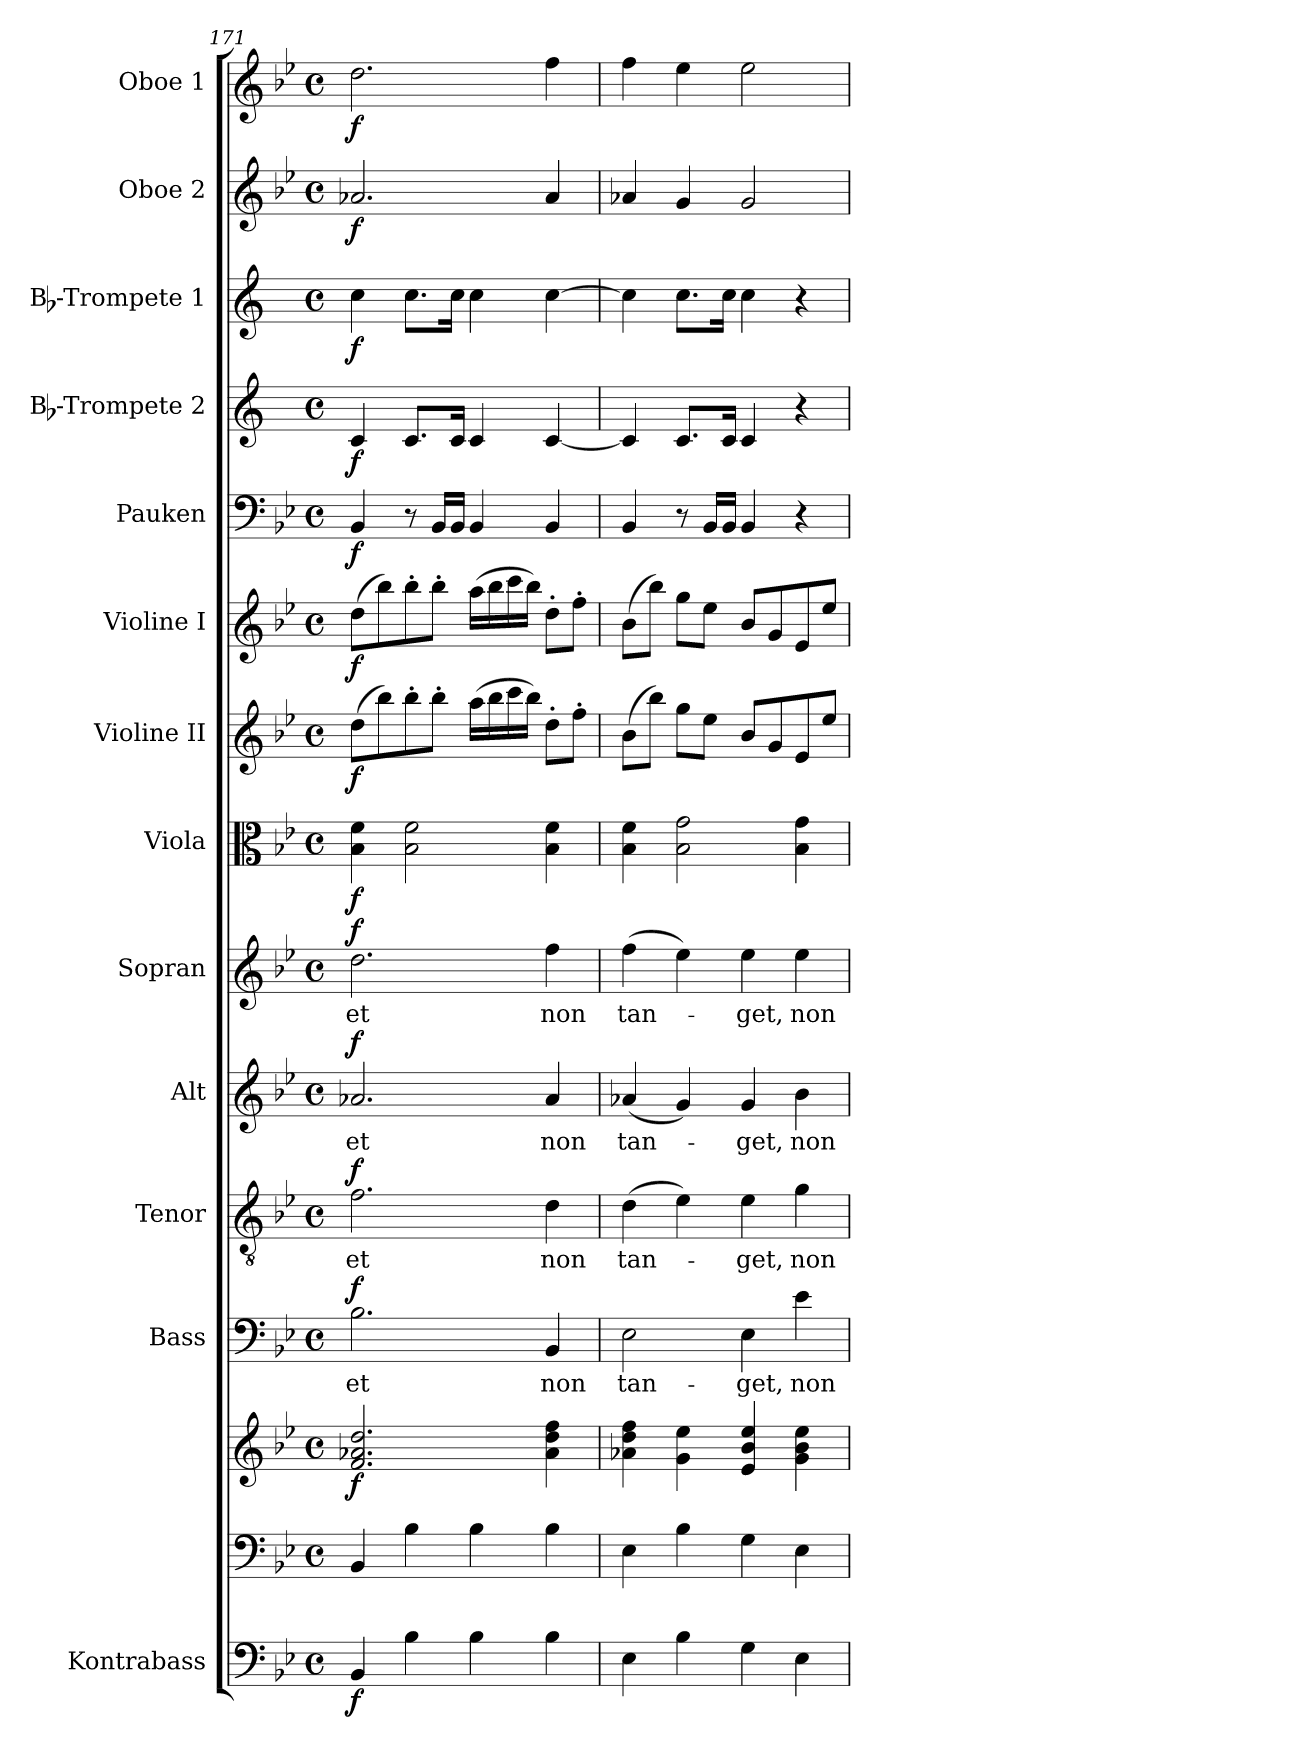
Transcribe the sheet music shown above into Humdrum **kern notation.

**kern	**dynam	**kern	**kern	**dynam	**kern	**text	**dynam	**kern	**text	**dynam	**kern	**text	**dynam	**kern	**text	**dynam	**kern	**dynam	**kern	**dynam	**kern	**dynam	**kern	**dynam	**kern	**dynam	**kern	**dynam	**kern	**dynam	**kern	**dynam
*part14	*part14	*part13	*part13	*part13	*part12	*part12	*part12	*part11	*part11	*part11	*part10	*part10	*part10	*part9	*part9	*part9	*part8	*part8	*part7	*part7	*part6	*part6	*part5	*part5	*part4	*part4	*part3	*part3	*part2	*part2	*part1	*part1
*staff15	*staff15	*staff14	*staff13	*staff13/14	*staff12	*staff12	*staff12	*staff11	*staff11	*staff11	*staff10	*staff10	*staff10	*staff9	*staff9	*staff9	*staff8	*staff8	*staff7	*staff7	*staff6	*staff6	*staff5	*staff5	*staff4	*staff4	*staff3	*staff3	*staff2	*staff2	*staff1	*staff1
*I"Kontrabass	*	*	*	*	*I"Bass	*	*	*I"Tenor	*	*	*I"Alt	*	*	*I"Sopran	*	*	*I"Viola	*	*I"Violine II	*	*I"Violine I	*	*I"Pauken	*	*I"Bb-Trompete 2	*	*I"Bb-Trompete 1	*	*I"Oboe 2	*	*I"Oboe 1	*
*I'Kb.	*	*	*	*	*I'B.	*	*	*I'T.	*	*	*I'A.	*	*	*I'S.	*	*	*I'Vla.	*	*I'Vl. II	*	*I'Vl. I	*	*I'Pk.	*	*I'Bb Trp. 2	*	*I'Bb Trp. 1	*	*I'Ob. 2	*	*I'Ob. 1	*
*clefF4	*	*clefF4	*clefG2	*	*clefF4	*	*	*clefGv2	*	*	*clefG2	*	*	*clefG2	*	*	*clefC3	*	*clefG2	*	*clefG2	*	*clefF4	*	*clefG2	*	*clefG2	*	*clefG2	*	*clefG2	*
*ITrd7c12	*	*	*	*	*	*	*	*	*	*	*	*	*	*	*	*	*	*	*	*	*	*	*	*	*ITrd1c2	*	*ITrd1c2	*	*	*	*	*
*k[b-e-]	*	*k[b-e-]	*k[b-e-]	*	*k[b-e-]	*	*	*k[b-e-]	*	*	*k[b-e-]	*	*	*k[b-e-]	*	*	*k[b-e-]	*	*k[b-e-]	*	*k[b-e-]	*	*k[b-e-]	*	*k[b-e-]	*	*k[b-e-]	*	*k[b-e-]	*	*k[b-e-]	*
*B-:	*	*B-:	*B-:	*	*B-:	*	*	*B-:	*	*	*B-:	*	*	*B-:	*	*	*B-:	*	*B-:	*	*B-:	*	*B-:	*	*B-:	*	*B-:	*	*B-:	*	*B-:	*
*M4/4	*	*M4/4	*M4/4	*	*M4/4	*	*	*M4/4	*	*	*M4/4	*	*	*M4/4	*	*	*M4/4	*	*M4/4	*	*M4/4	*	*M4/4	*	*M4/4	*	*M4/4	*	*M4/4	*	*M4/4	*
*met(c)	*	*met(c)	*met(c)	*	*met(c)	*	*	*met(c)	*	*	*met(c)	*	*	*met(c)	*	*	*met(c)	*	*met(c)	*	*met(c)	*	*met(c)	*	*met(c)	*	*met(c)	*	*met(c)	*	*met(c)	*
=171	=171	=171	=171	=171	=171	=171	=171	=171	=171	=171	=171	=171	=171	=171	=171	=171	=171	=171	=171	=171	=171	=171	=171	=171	=171	=171	=171	=171	=171	=171	=171	=171
!	!LO:DY:b	!	!	!LO:DY:b	!	!LO:LY:b	!LO:DY:a	!	!LO:LY:b	!LO:DY:a	!	!LO:LY:b	!LO:DY:a	!	!LO:LY:b	!LO:DY:a	!	!LO:DY:b	!	!LO:DY:b	!	!LO:DY:b	!	!LO:DY:b	!	!LO:DY:b	!	!LO:DY:b	!	!LO:DY:b	!	!LO:DY:b
4BBB-/	f	4BB-/	2.f/ 2.a-X/ 2.dd/	f	2.B-\	et	f	2.f\	et	f	2.a-X/	et	f	2.dd\	et	f	4B-\ 4f\	f	(>8dd\L	f	(>8dd\L	f	4BB-/	f	4B-/	f	4b-\	f	2.a-X/	f	2.dd\	f
.	.	.	.	.	.	.	.	.	.	.	.	.	.	.	.	.	.	.	8bb-\)	.	8bb-\)	.	.	.	.	.	.	.	.	.	.	.
4BB-\	.	4B-\	.	.	.	.	.	.	.	.	.	.	.	.	.	.	2B-\ 2f\	.	8bb-'>\	.	8bb-'>\	.	8r	.	8.B-/L	.	8.b-\L	.	.	.	.	.
.	.	.	.	.	.	.	.	.	.	.	.	.	.	.	.	.	.	.	8bb-'>\J	.	8bb-'>\J	.	16BB-/LL	.	.	.	.	.	.	.	.	.
.	.	.	.	.	.	.	.	.	.	.	.	.	.	.	.	.	.	.	.	.	.	.	16BB-/JJ	.	16B-/Jk	.	16b-\Jk	.	.	.	.	.
4BB-\	.	4B-\	.	.	.	.	.	.	.	.	.	.	.	.	.	.	.	.	(>16aa\LL	.	(>16aa\LL	.	4BB-/	.	4B-/	.	4b-\	.	.	.	.	.
.	.	.	.	.	.	.	.	.	.	.	.	.	.	.	.	.	.	.	16bb-\	.	16bb-\	.	.	.	.	.	.	.	.	.	.	.
.	.	.	.	.	.	.	.	.	.	.	.	.	.	.	.	.	.	.	16ccc\	.	16ccc\	.	.	.	.	.	.	.	.	.	.	.
.	.	.	.	.	.	.	.	.	.	.	.	.	.	.	.	.	.	.	16bb-\JJ)	.	16bb-\JJ)	.	.	.	.	.	.	.	.	.	.	.
!	!	!	!	!	!	!LO:LY:b	!	!	!LO:LY:b	!	!	!LO:LY:b	!	!	!LO:LY:b	!	!	!	!	!	!	!	!	!	!	!	!	!	!	!	!	!
4BB-\	.	4B-\	4a-\ 4dd\ 4ff\	.	4BB-/	non	.	4d\	non	.	4a-/	non	.	4ff\	non	.	4B-\ 4f\	.	8dd'>\L	.	8dd'>\L	.	4BB-/	.	[4B-/	.	[4b-\	.	4a-/	.	4ff\	.
.	.	.	.	.	.	.	.	.	.	.	.	.	.	.	.	.	.	.	8ff'>\J	.	8ff'>\J	.	.	.	.	.	.	.	.	.	.	.
=172	=172	=172	=172	=172	=172	=172	=172	=172	=172	=172	=172	=172	=172	=172	=172	=172	=172	=172	=172	=172	=172	=172	=172	=172	=172	=172	=172	=172	=172	=172	=172	=172
!	!	!	!	!	!	!LO:LY:b	!	!	!LO:LY:b	!	!	!LO:LY:b	!	!	!LO:LY:b	!	!	!	!	!	!	!	!	!	!	!	!	!	!	!	!	!
4EE-\	.	4E-\	4a-X\ 4dd\ 4ff\	.	2E-\	tan-	.	(>4d\	tan-	.	(<4a-X/	tan-	.	(>4ff\	tan-	.	4B-\ 4f\	.	(>8b-\L	.	(>8b-\L	.	4BB-/	.	4B-/]	.	4b-\]	.	4a-X/	.	4ff\	.
.	.	.	.	.	.	.	.	.	.	.	.	.	.	.	.	.	.	.	8bb-\J)	.	8bb-\J)	.	.	.	.	.	.	.	.	.	.	.
4BB-\	.	4B-\	4g\ 4ee-\	.	.	.	.	4e-\)	.	.	4g/)	.	.	4ee-\)	.	.	2B-\ 2g\	.	8gg\L	.	8gg\L	.	8r	.	8.B-/L	.	8.b-\L	.	4g/	.	4ee-\	.
.	.	.	.	.	.	.	.	.	.	.	.	.	.	.	.	.	.	.	8ee-\J	.	8ee-\J	.	16BB-/LL	.	.	.	.	.	.	.	.	.
.	.	.	.	.	.	.	.	.	.	.	.	.	.	.	.	.	.	.	.	.	.	.	16BB-/JJ	.	16B-/Jk	.	16b-\Jk	.	.	.	.	.
!	!	!	!	!	!	!LO:LY:b	!	!	!LO:LY:b	!	!	!LO:LY:b	!	!	!LO:LY:b	!	!	!	!	!	!	!	!	!	!	!	!	!	!	!	!	!
4GG\	.	4G\	4e-/ 4b-/ 4ee-/	.	4E-\	-get,	.	4e-\	-get,	.	4g/	-get,	.	4ee-\	-get,	.	.	.	8b-/L	.	8b-/L	.	4BB-/	.	4B-/	.	4b-\	.	2g/	.	2ee-\	.
.	.	.	.	.	.	.	.	.	.	.	.	.	.	.	.	.	.	.	8g/	.	8g/	.	.	.	.	.	.	.	.	.	.	.
!	!	!	!	!	!	!LO:LY:b	!	!	!LO:LY:b	!	!	!LO:LY:b	!	!	!LO:LY:b	!	!	!	!	!	!	!	!	!	!	!	!	!	!	!	!	!
4EE-\	.	4E-\	4g\ 4b-\ 4ee-\	.	4e-\	non	.	4g\	non	.	4b-\	non	.	4ee-\	non	.	4B-\ 4g\	.	8e-/	.	8e-/	.	4r	.	4r	.	4r	.	.	.	.	.
.	.	.	.	.	.	.	.	.	.	.	.	.	.	.	.	.	.	.	8ee-/J	.	8ee-/J	.	.	.	.	.	.	.	.	.	.	.
=	=	=	=	=	=	=	=	=	=	=	=	=	=	=	=	=	=	=	=	=	=	=	=	=	=	=	=	=	=	=	=	=
*-	*-	*-	*-	*-	*-	*-	*-	*-	*-	*-	*-	*-	*-	*-	*-	*-	*-	*-	*-	*-	*-	*-	*-	*-	*-	*-	*-	*-	*-	*-	*-	*-
